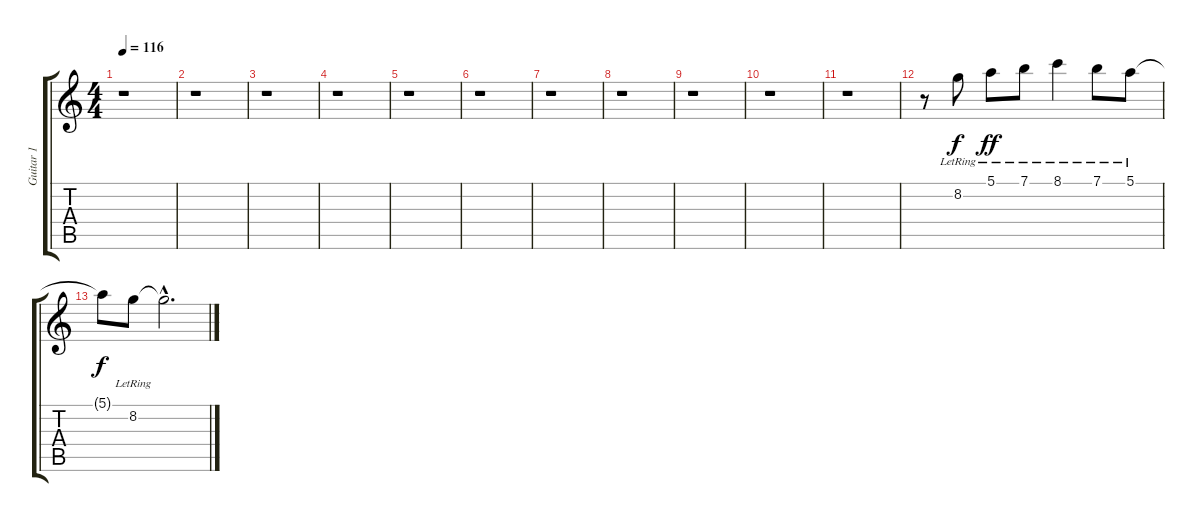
\track ("Guitar 1" "Guitar 1") {instrument acousticguitarnylon}
\staff {score tabs}
\tuning (E4 B3 G3 D3 A2 E2) {hide}
\ts (4 4)
\tempo 116
\clef g2
\ks c
r.1{dy f} |
r.1 |
r.1 |
r.1 |
r.1 |
r.1 |
r.1 |
r.1 |
r.1 |
r.1 |
r.1 |
r.8 8.2{lr}.8 5.1{lr}.8{dy ff} 7.1{lr}.8 8.1{lr}.4 7.1{lr}.8 5.1{lr}.8 |
5.1{t}.8{dy f} 8.2{lr}.8 8.2{hac t}.2{d}
